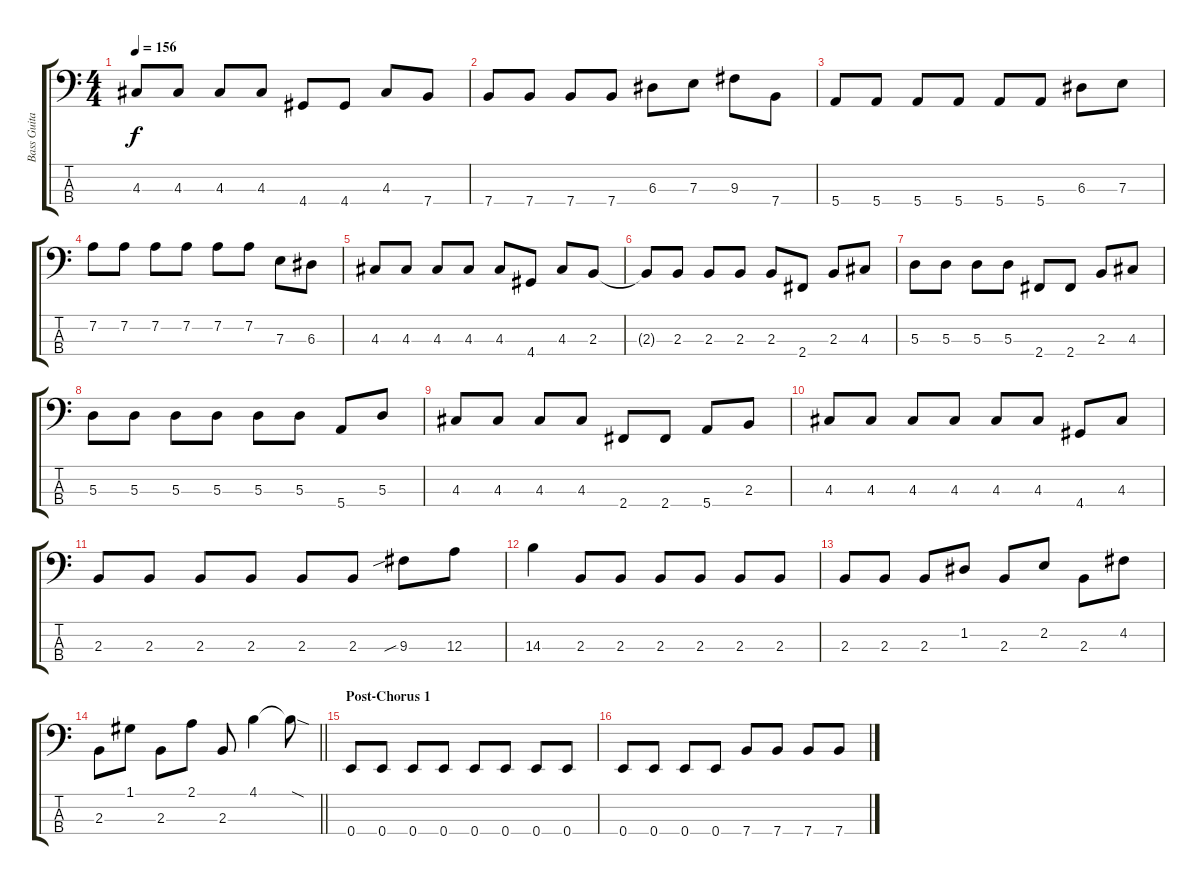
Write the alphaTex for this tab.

\track ("Bass Guitar" "Bass Guita") {instrument electricbassfinger}
\staff {score tabs}
\tuning (G2 D2 A1 E1) {hide}
\ts (4 4)
\tempo 156
\clef f4
\ks c
4.3.8{dy f} 4.3.8 4.3.8 4.3.8 4.4.8 4.4.8 4.3.8 7.4.8 |
7.4.8 7.4.8 7.4.8 7.4.8 6.3.8 7.3.8 9.3.8 7.4.8 |
5.4.8 5.4.8 5.4.8 5.4.8 5.4.8 5.4.8 6.3.8 7.3.8 |
7.2.8 7.2.8 7.2.8 7.2.8 7.2.8 7.2.8 7.3.8 6.3.8 |
4.3.8 4.3.8 4.3.8 4.3.8 4.3.8 4.4.8 4.3.8 2.3.8 |
2.3{t}.8 2.3.8 2.3.8 2.3.8 2.3.8 2.4.8 2.3.8 4.3.8 |
5.3.8 5.3.8 5.3.8 5.3.8 2.4.8 2.4.8 2.3.8 4.3.8 |
5.3.8 5.3.8 5.3.8 5.3.8 5.3.8 5.3.8 5.4.8 5.3.8 |
4.3.8 4.3.8 4.3.8 4.3.8 2.4.8 2.4.8 5.4.8 2.3.8 |
4.3.8 4.3.8 4.3.8 4.3.8 4.3.8 4.3.8 4.4.8 4.3.8 |
2.3.8 2.3.8 2.3.8 2.3.8 2.3.8 2.3.8 9.3{sib}.8 12.3.8 |
14.3.4 2.3.8 2.3.8 2.3.8 2.3.8 2.3.8 2.3.8 |
2.3.8 2.3.8 2.3.8 1.2.8 2.3.8 2.2.8 2.3.8 4.2.8 |
\barLineRight lightlight
2.3.8 1.1.8 2.3.8 2.1.8 2.3.8 4.1.4 4.1{sod t}.8 |
\section ("" "Post-Chorus 1")
0.4.8 0.4.8 0.4.8 0.4.8 0.4.8 0.4.8 0.4.8 0.4.8 |
0.4.8 0.4.8 0.4.8 0.4.8 7.4.8 7.4.8 7.4.8 7.4.8
